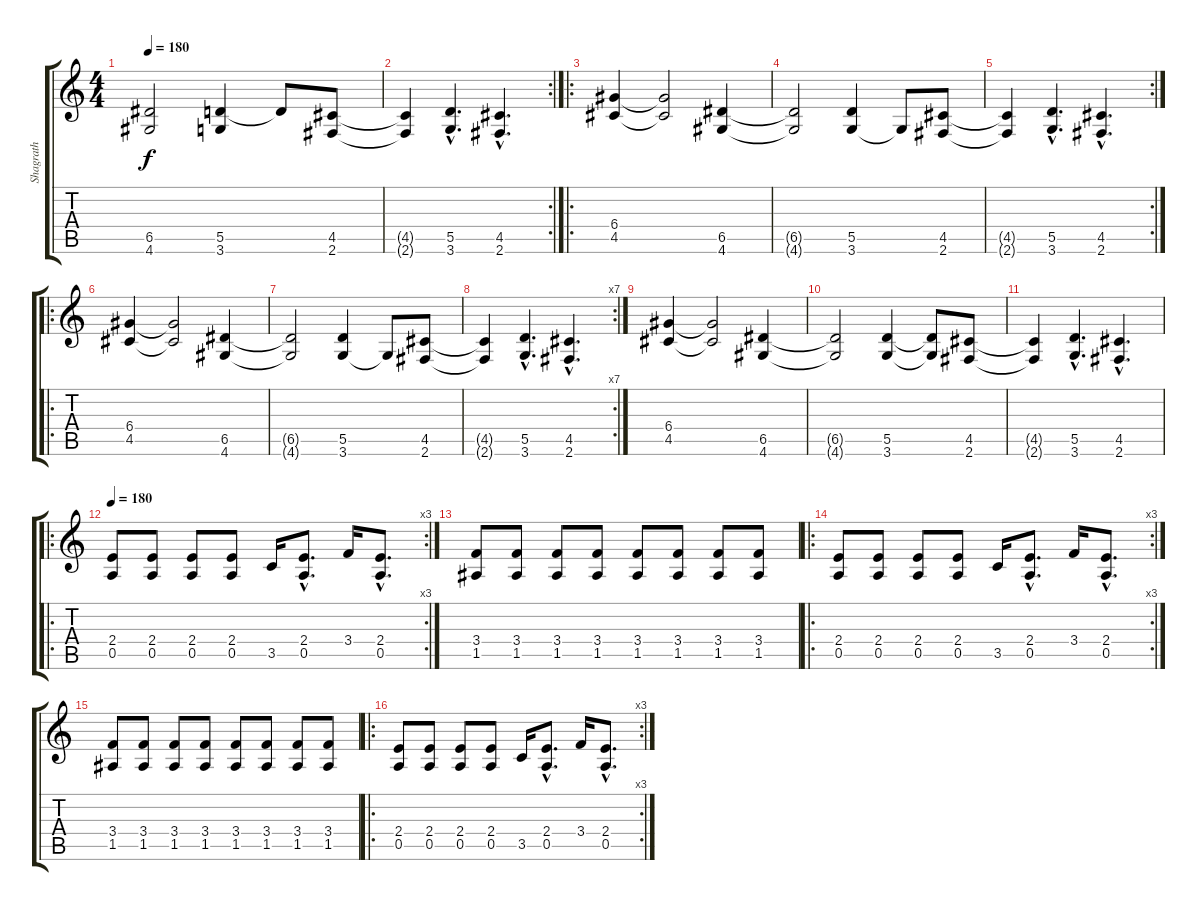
\track ("Shagrath" "Shagrath") {instrument overdrivenguitar}
\staff {score tabs}
\tuning (E4 B3 G3 D3 A2 E2) {hide}
\ts (4 4)
\tempo 180
\clef g2
\ks c
(6.5{t} 4.6{t}).2{dy f} (5.5 3.6).4 5.5{t}.8 (4.5 2.6).8 |
\rc 2
(4.5{t} 2.6{t}).4 (5.5{hac} 3.6{hac}).4{d} (4.5{hac} 2.6{hac}).4{d} |
\ro
(6.4 4.5).4 (6.4{t} 4.5{t}).2 (6.5 4.6).4 |
(6.5{t} 4.6{t}).2 (5.5 3.6).4 3.6{t}.8 (4.5 2.6).8 |
\rc 2
(4.5{t} 2.6{t}).4 (5.5{hac} 3.6{hac}).4{d} (4.5{hac} 2.6{hac}).4{d} |
\ro
(6.4 4.5).4 (6.4{t} 4.5{t}).2 (6.5 4.6).4 |
(6.5{t} 4.6{t}).2 (5.5 3.6).4 3.6{t}.8 (4.5 2.6).8 |
\rc 7
(4.5{t} 2.6{t}).4 (5.5{hac} 3.6{hac}).4{d} (4.5{hac} 2.6{hac}).4{d} |
(6.4 4.5).4 (6.4{t} 4.5{t}).2 (6.5 4.6).4 |
(6.5{t} 4.6{t}).2 (5.5 3.6).4 (5.5{t} 3.6{t}).8 (4.5 2.6).8 |
(4.5{t} 2.6{t}).4 (5.5{hac} 3.6{hac}).4{d} (4.5{hac} 2.6{hac}).4{d} |
\ro
\rc 3
\tempo 180
(2.4 0.5).8 (2.4 0.5).8 (2.4 0.5).8 (2.4 0.5).8 3.5.16 (2.4{hac} 0.5{hac}).8{d} 3.4.16 (2.4{hac} 0.5{hac}).8{d} |
(3.4 1.5).8 (3.4 1.5).8 (3.4 1.5).8 (3.4 1.5).8 (3.4 1.5).8 (3.4 1.5).8 (3.4 1.5).8 (3.4 1.5).8 |
\ro
\rc 3
(2.4 0.5).8 (2.4 0.5).8 (2.4 0.5).8 (2.4 0.5).8 3.5.16 (2.4{hac} 0.5{hac}).8{d} 3.4.16 (2.4{hac} 0.5{hac}).8{d} |
(3.4 1.5).8 (3.4 1.5).8 (3.4 1.5).8 (3.4 1.5).8 (3.4 1.5).8 (3.4 1.5).8 (3.4 1.5).8 (3.4 1.5).8 |
\ro
\rc 3
(2.4 0.5).8 (2.4 0.5).8 (2.4 0.5).8 (2.4 0.5).8 3.5.16 (2.4{hac} 0.5{hac}).8{d} 3.4.16 (2.4{hac} 0.5{hac}).8{d}
